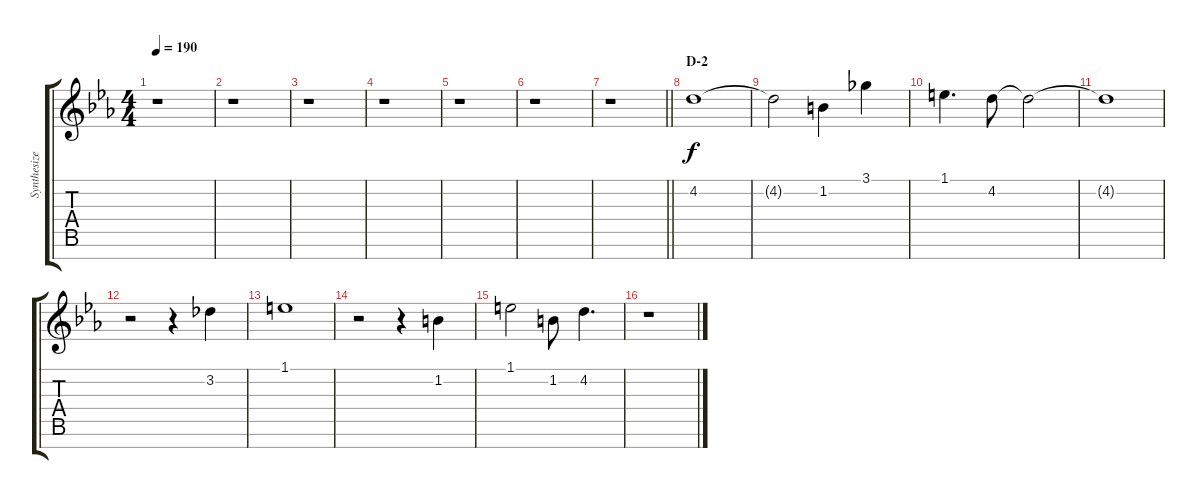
\track ("Synthesizer III" "Synthesize") {instrument ocarina}
\staff {score tabs}
\tuning (Eb5 Bb4 Gb4 Db4 Ab3 Eb3 Bb2) {hide}
\ts (4 4)
\tempo 190
\clef g2
\ks eb
r.1{dy f} |
r.1 |
r.1 |
r.1 |
r.1 |
r.1 |
\barLineRight lightlight
r.1 |
\section ("" "D-2")
4.2.1 |
4.2{t}.2 1.2.4 3.1.4 |
1.1.4{d} 4.2.8 4.2{t}.2 |
4.2{t}.1 |
r.2 r.4 3.2.4 |
1.1.1 |
r.2 r.4 1.2.4 |
1.1.2 1.2.8 4.2.4{d} |
r.1
